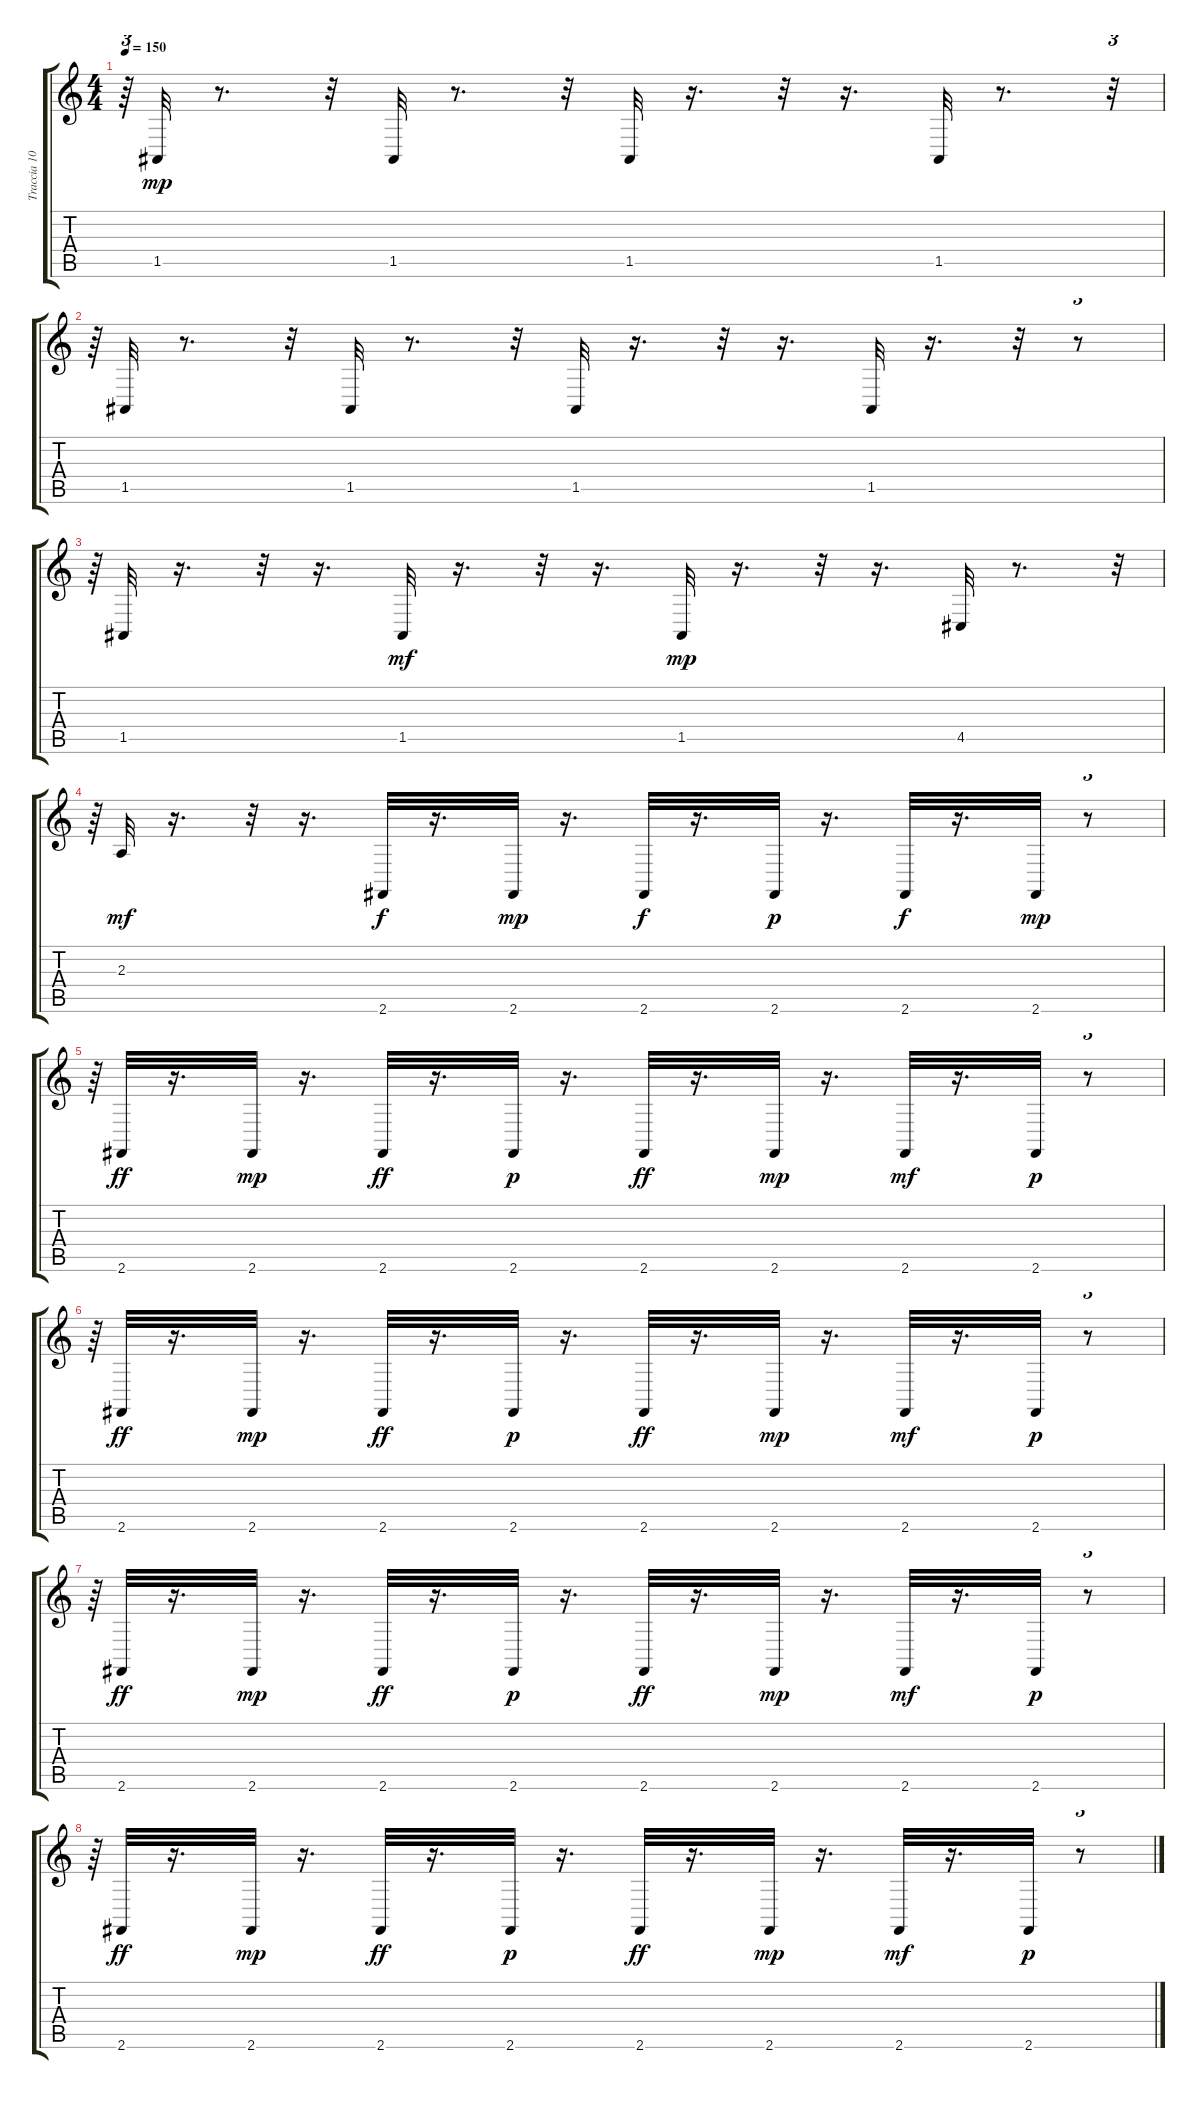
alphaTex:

\track ("Traccia 10" "Traccia 10") {instrument acousticgrandpiano}
\staff {score tabs}
\tuning (E4 B3 G3 D3 A2 E2) {hide}
\ts (4 4)
\tempo 150
\clef g2
\ks c
r.64{tu (3 2) dy mf} 1.5.32{dy mp} r.8{d} r.32 1.5.32 r.8{d} r.32 1.5.32 r.16{d} r.32 r.16{d} 1.5.32 r.8{d} r.32{tu (3 2)} |
r.64{tu (3 2)} 1.5.32 r.8{d} r.32 1.5.32 r.8{d} r.32 1.5.32 r.16{d} r.32 r.16{d} 1.5.32 r.16{d} r.32 r.8{tu (3 2)} |
r.64{tu (3 2)} 1.5.32 r.16{d} r.32 r.16{d} 1.5.32{dy mf} r.16{d} r.32 r.16{d} 1.5.32{dy mp} r.16{d} r.32 r.16{d} 4.5.32 r.8{d} r.32{tu (3 2)} |
r.64{tu (3 2)} 2.3.32{dy mf} r.16{d} r.32 r.16{d} 2.6.32{dy f} r.16{d} 2.6.32{dy mp} r.16{d} 2.6.32{dy f} r.16{d} 2.6.32{dy p} r.16{d} 2.6.32{dy f} r.16{d} 2.6.32{dy mp} r.8{tu (3 2)} |
r.64{tu (3 2)} 2.6.32{dy ff} r.16{d} 2.6.32{dy mp} r.16{d} 2.6.32{dy ff} r.16{d} 2.6.32{dy p} r.16{d} 2.6.32{dy ff} r.16{d} 2.6.32{dy mp} r.16{d} 2.6.32{dy mf} r.16{d} 2.6.32{dy p} r.8{tu (3 2)} |
r.64{tu (3 2)} 2.6.32{dy ff} r.16{d} 2.6.32{dy mp} r.16{d} 2.6.32{dy ff} r.16{d} 2.6.32{dy p} r.16{d} 2.6.32{dy ff} r.16{d} 2.6.32{dy mp} r.16{d} 2.6.32{dy mf} r.16{d} 2.6.32{dy p} r.8{tu (3 2)} |
r.64{tu (3 2)} 2.6.32{dy ff} r.16{d} 2.6.32{dy mp} r.16{d} 2.6.32{dy ff} r.16{d} 2.6.32{dy p} r.16{d} 2.6.32{dy ff} r.16{d} 2.6.32{dy mp} r.16{d} 2.6.32{dy mf} r.16{d} 2.6.32{dy p} r.8{tu (3 2)} |
r.64{tu (3 2)} 2.6.32{dy ff} r.16{d} 2.6.32{dy mp} r.16{d} 2.6.32{dy ff} r.16{d} 2.6.32{dy p} r.16{d} 2.6.32{dy ff} r.16{d} 2.6.32{dy mp} r.16{d} 2.6.32{dy mf} r.16{d} 2.6.32{dy p} r.8{tu (3 2)}
